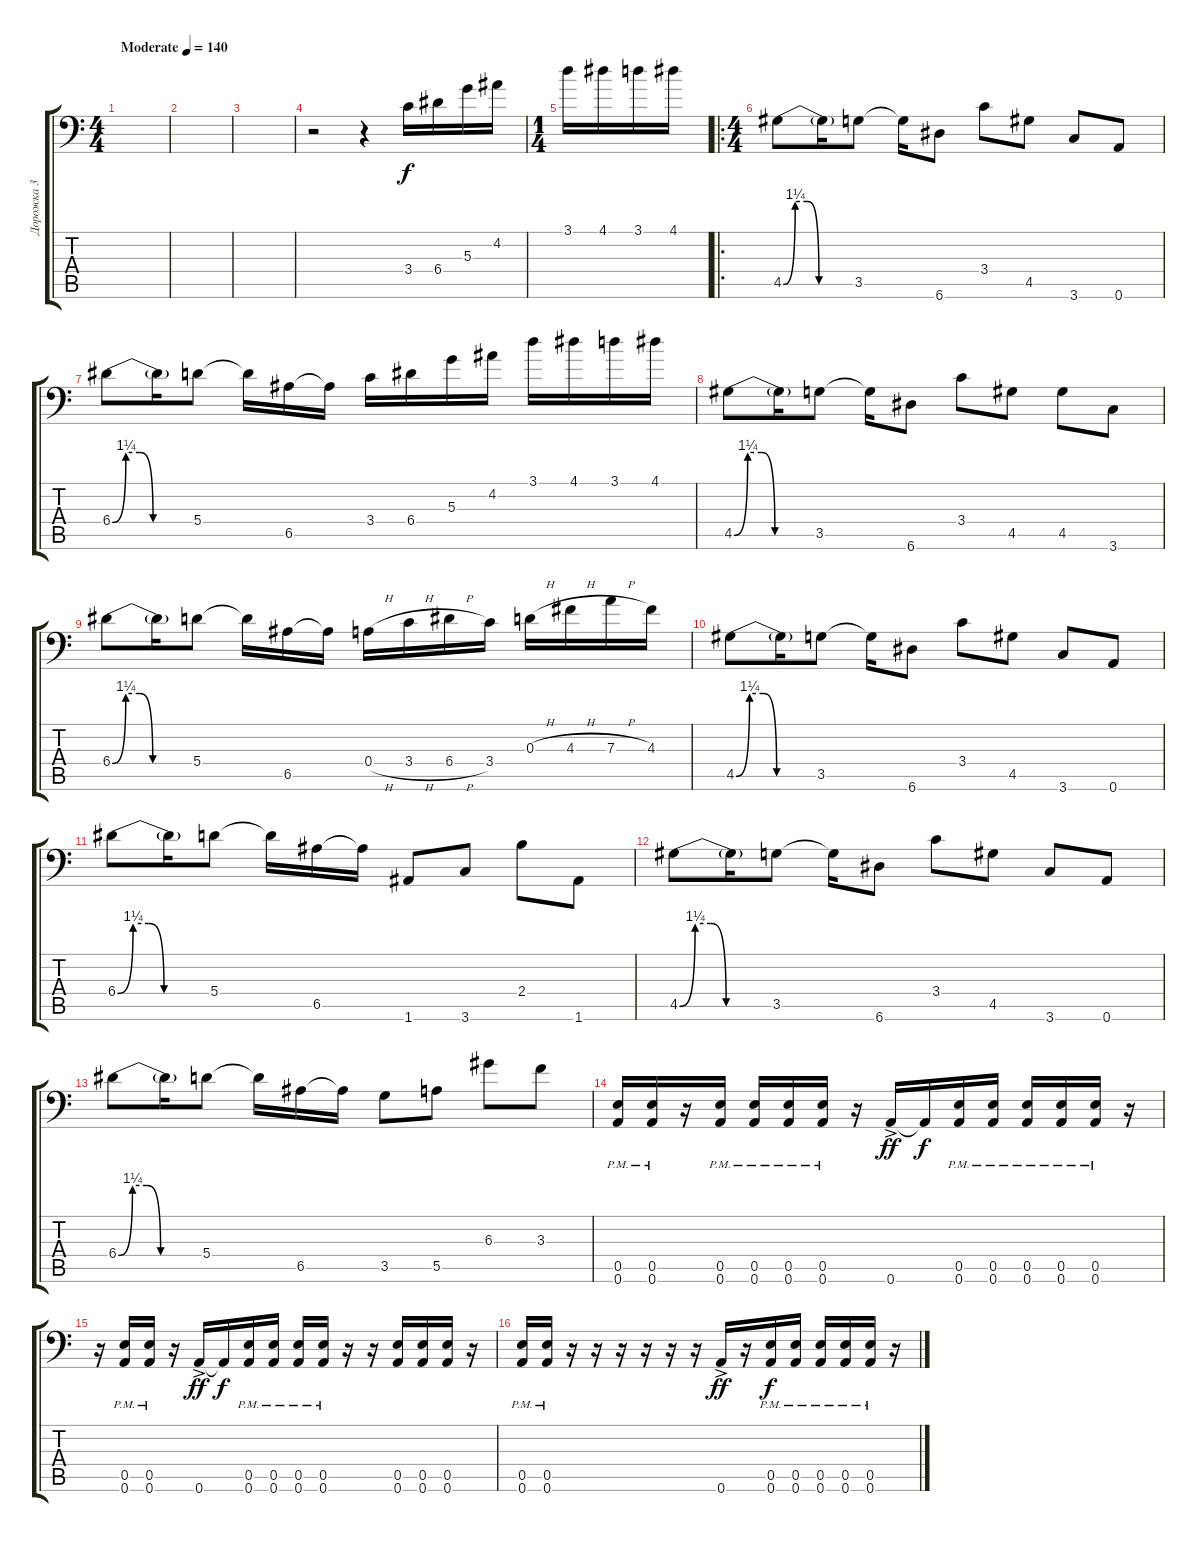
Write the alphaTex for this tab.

\track ("Дорожка 3" "Дорожка 3") {mute instrument distortionguitar}
\staff {score tabs}
\tuning (B3 Gb3 D3 A2 E2 A1) {hide}
\ts (4 4)
\tempo (140 "Moderate")
\clef f4
\ks c
|
|
|
r.2 r.4 3.4.16 6.4.16 5.3.16 4.2.16 |
\ts (1 4)
3.1.16 4.1.16 3.1.16 4.1.16 |
\ro
\ts (4 4)
4.5{be (custom 0 0 10 5 20 5 30 0 60 0)}.8 4.5{t}.16 3.5.8 3.5{t}.16 6.6.8 3.4.8 4.5.8 3.6.8 0.6.8 |
6.4{be (custom 0 0 10 5 20 5 30 0 60 0)}.8 6.4{t}.16 5.4.8 5.4{t}.16 6.5.16 6.5{t}.16 3.4.16 6.4.16 5.3.16 4.2.16 3.1.16 4.1.16 3.1.16 4.1.16 |
4.5{be (custom 0 0 10 5 20 5 30 0 60 0)}.8 4.5{t}.16 3.5.8 3.5{t}.16 6.6.8 3.4.8 4.5.8 4.5.8 3.6.8 |
6.4{be (custom 0 0 10 5 20 5 30 0 60 0)}.8 6.4{t}.16 5.4.8 5.4{t}.16 6.5.16 6.5{t}.16 0.4{h}.16 3.4{h}.16 6.4{h}.16 3.4.16 0.3{h}.16 4.3{h}.16 7.3{h}.16 4.3.16 |
4.5{be (custom 0 0 10 5 20 5 30 0 60 0)}.8 4.5{t}.16 3.5.8 3.5{t}.16 6.6.8 3.4.8 4.5.8 3.6.8 0.6.8 |
6.4{be (custom 0 0 10 5 20 5 30 0 60 0)}.8 6.4{t}.16 5.4.8 5.4{t}.16 6.5.16 6.5{t}.16 1.6.8 3.6.8 2.4.8 1.6.8 |
4.5{be (custom 0 0 10 5 20 5 30 0 60 0)}.8 4.5{t}.16 3.5.8 3.5{t}.16 6.6.8 3.4.8 4.5.8 3.6.8 0.6.8 |
6.4{be (custom 0 0 10 5 20 5 30 0 60 0)}.8 6.4{t}.16 5.4.8 5.4{t}.16 6.5.16 6.5{t}.16 3.5.8 5.5.8 6.3.8 3.3.8 |
(0.5{pm} 0.6{pm}).16 (0.5{pm} 0.6{pm}).16 r.16 (0.5{pm} 0.6{pm}).16 (0.5{pm} 0.6{pm}).16 (0.5{pm} 0.6{pm}).16 (0.5{pm} 0.6{pm}).16 r.16 0.6{ac}.16{dy ff} 0.6{t}.16{dy f} (0.5{pm} 0.6{pm}).16 (0.5{pm} 0.6{pm}).16 (0.5{pm} 0.6{pm}).16 (0.5{pm} 0.6{pm}).16 (0.5{pm} 0.6{pm}).16 r.16 |
r.16 (0.5{pm} 0.6{pm}).16 (0.5{pm} 0.6{pm}).16 r.16 0.6{ac}.16{dy ff} 0.6{t}.16{dy f} (0.5{pm} 0.6{pm}).16 (0.5{pm} 0.6{pm}).16 (0.5{pm} 0.6{pm}).16 (0.5{pm} 0.6{pm}).16 r.16 r.16 (0.5 0.6).16 (0.5 0.6).16 (0.5 0.6).16 r.16 |
(0.5{pm} 0.6{pm}).16 (0.5{pm} 0.6{pm}).16 r.16 r.16 r.16 r.16 r.16 r.16 0.6{ac}.16{dy ff} r.16 (0.5{pm} 0.6{pm}).16{dy f} (0.5{pm} 0.6{pm}).16 (0.5{pm} 0.6{pm}).16 (0.5{pm} 0.6{pm}).16 (0.5{pm} 0.6{pm}).16 r.16
